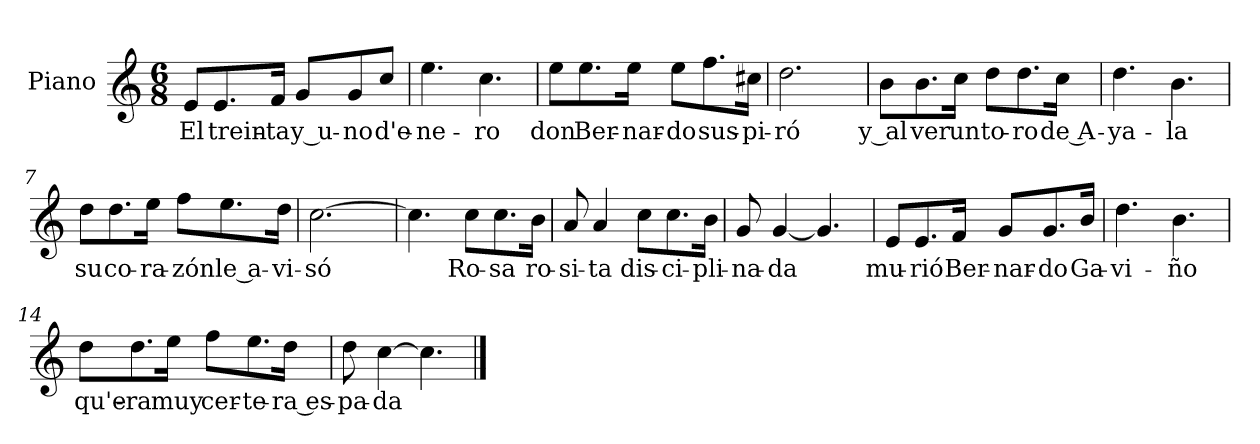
**kern	**text
*part1	*part1
*staff1	*staff1
*I"Piano	*
*I'Pno.	*
*clefG2	*
*k[]	*
*M6/8	*
=1	=1
8e/L	El
8.e/	trein-
16f/Jk	-ta
8g/L	y u-
8g/	-no
8cc/J	d'e-
=2	=2
4.ee\	-ne-
4.cc\	-ro
=3	=3
8ee\L	don
8.ee\	Ber-
16ee\Jk	-nar-
8ee\L	-do
8.ff\	sus-
16cc#X\Jk	-pi-
=4	=4
2.dd\	-ró
=5	=5
8b\L	y al
8.b\	ver
16cc\Jk	un
8dd\L	to-
8.dd\	-ro
16cc\Jk	de A-
=6	=6
4.dd\	-ya-
4.b\	-la
=7	=7
8dd\L	su
8.dd\	co-
16ee\Jk	-ra-
8ff\L	-zón
8.ee\	le a-
16dd\Jk	-vi-
=8	=8
[2.cc\	-só
=9	=9
4.cc\]	.
8cc\L	Ro-
8.cc\	-sa
16b\Jk	ro-
=10	=10
8a/	-si-
4a/	-ta
8cc\L	dis-
8.cc\	-ci-
16b\Jk	-pli-
=11	=11
8g/	-na-
[4g/	-da
4.g/]	.
=12	=12
8e/L	mu-
8.e/	-rió
16f/Jk	Ber-
8g/L	-nar-
8.g/	-do
16b/Jk	Ga-
=13	=13
4.dd\	-vi-
4.b\	-ño
=14	=14
8dd\L	qu'e-
8.dd\	-ra
16ee\Jk	muy
8ff\L	cer-
8.ee\	-te-
16dd\Jk	-ra es-
=15	=15
8dd\	-pa-
[4cc\	-da
4.cc\]	.
==	==
*-	*-
